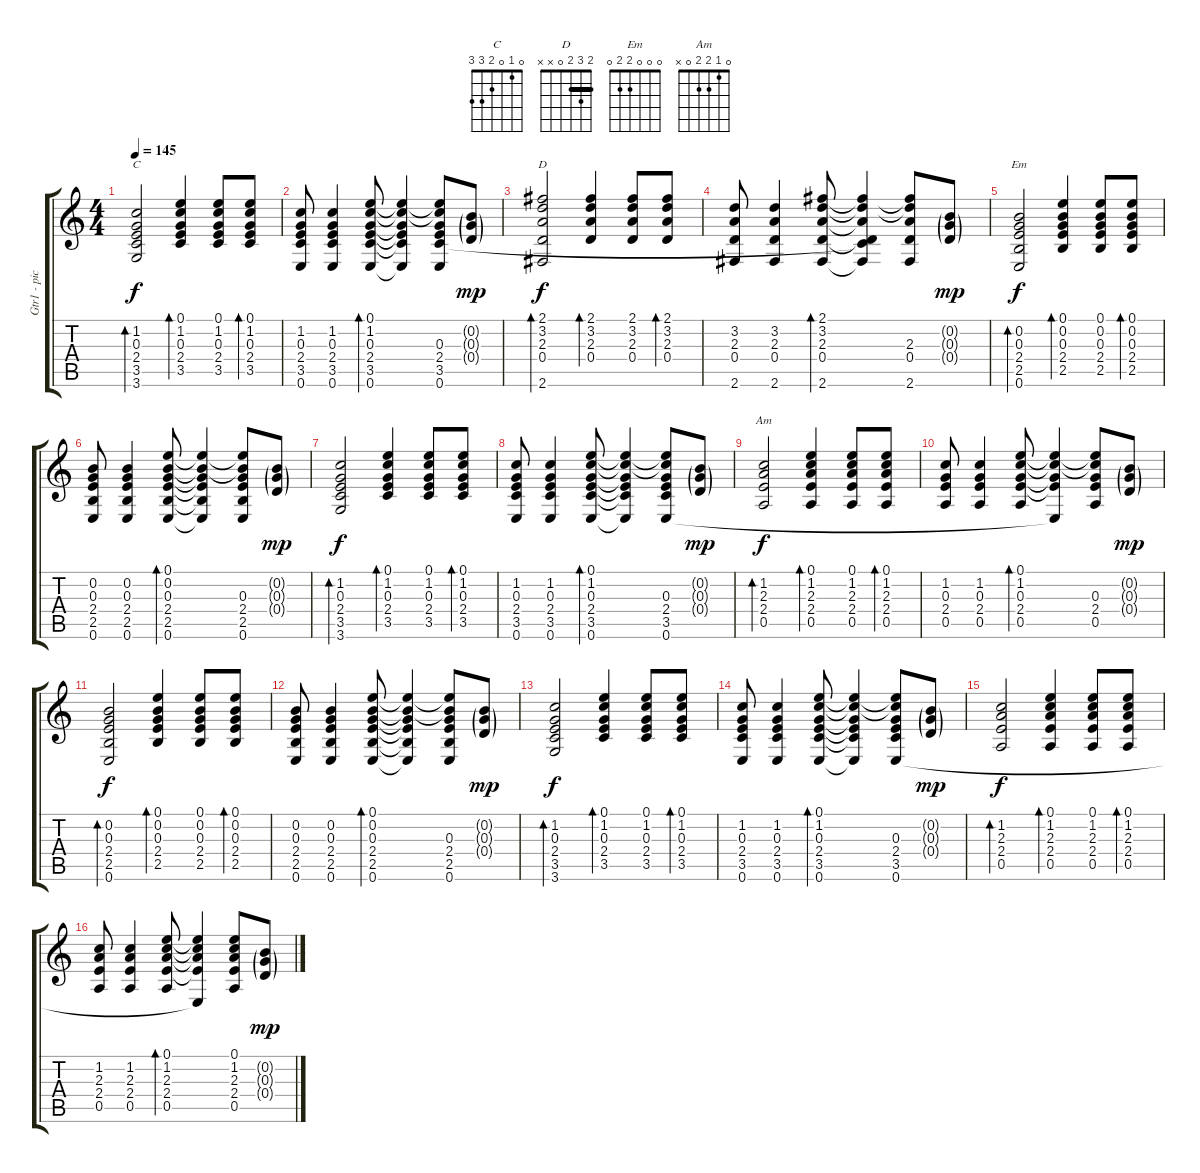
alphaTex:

\track ("Gtr1 - picking + frappé" "Gtr1 - pic") {instrument acousticguitarsteel}
\staff {score tabs}
\tuning (E4 B3 G3 D3 A2 E2) {hide}
\chord ("C" 0 1 0 2 3 3)
\chord ("D" 2 3 2 0 x x) {barre 2}
\chord ("Em" 0 0 0 2 2 0)
\chord ("Am" 0 1 2 2 0 x)
\ts (4 4)
\tempo 145
\clef g2
\ks c
(1.2 0.3 2.4 3.5 3.6).2{bd 120 ch "C" dy f} (0.1 1.2 0.3 2.4 3.5).4{bd 120} (0.1 1.2 0.3 2.4 3.5).8 (0.1 1.2 0.3 2.4 3.5).8{bd 120} |
(1.2 0.3 2.4 3.5 0.6).8 (1.2 0.3 2.4 3.5 0.6).4 (0.1 1.2 0.3 2.4 3.5 0.6).8{bd 120} (0.1{t} 1.2{t} 0.3{t} 2.4{t} 3.5{t} 0.6{t}).4 (0.1{t} 1.2{t} 0.3 2.4 3.5 0.6).8 (0.2{g} 0.3{g} 0.4{g}).8{dy mp} |
(2.1 3.2 2.3 0.4 2.6).2{bd 120 ch "D" dy f} (2.1 3.2 2.3 0.4).4{bd 120} (2.1 3.2 2.3 0.4).8 (2.1 3.2 2.3 0.4).8{bd 120} |
(3.2 2.3 0.4 2.6).8 (3.2 2.3 0.4 2.6).4 (2.1 3.2 2.3 0.4 2.6).8{bd 120} (2.1{t} 3.2{t} 2.3{t} 0.4{t} 3.5{t} 2.6{t}).4 (2.1{t} 3.2{t} 2.3 0.4 2.6).8 (0.2{g} 0.3{g} 0.4{g}).8{dy mp} |
(0.2 0.3 2.4 2.5 0.6).2{bd 120 ch "Em" dy f} (0.1 0.2 0.3 2.4 2.5).4{bd 120} (0.1 0.2 0.3 2.4 2.5).8 (0.1 0.2 0.3 2.4 2.5).8{bd 120} |
(0.2 0.3 2.4 2.5 0.6).8 (0.2 0.3 2.4 2.5 0.6).4 (0.1 0.2 0.3 2.4 2.5 0.6).8{bd 120} (0.1{t} 0.2{t} 0.3{t} 2.4{t} 2.5{t} 0.6{t}).4 (0.1{t} 0.2{t} 0.3 2.4 2.5 0.6).8 (0.2{g} 0.3{g} 0.4{g}).8{dy mp} |
(1.2 0.3 2.4 3.5 3.6).2{bd 120 dy f} (0.1 1.2 0.3 2.4 3.5).4{bd 120} (0.1 1.2 0.3 2.4 3.5).8 (0.1 1.2 0.3 2.4 3.5).8{bd 120} |
(1.2 0.3 2.4 3.5 0.6).8 (1.2 0.3 2.4 3.5 0.6).4 (0.1 1.2 0.3 2.4 3.5 0.6).8{bd 120} (0.1{t} 1.2{t} 0.3{t} 2.4{t} 3.5{t} 0.6{t}).4 (0.1{t} 1.2{t} 0.3 2.4 3.5 0.6).8 (0.2{g} 0.3{g} 0.4{g}).8{dy mp} |
(1.2 2.3 2.4 0.5).2{bd 120 ch "Am" dy f} (0.1 1.2 2.3 2.4 0.5).4{bd 120} (0.1 1.2 2.3 2.4 0.5).8 (0.1 1.2 2.3 2.4 0.5).8{bd 120} |
(1.2 0.3 2.4 0.5).8 (1.2 0.3 2.4 0.5).4 (0.1 1.2 0.3 2.4 0.5).8{bd 120} (0.1{t} 1.2{t} 0.3{t} 2.4{t} 0.6{t}).4 (0.1{t} 1.2{t} 0.3 2.4 0.5).8 (0.2{g} 0.3{g} 0.4{g}).8{dy mp} |
(0.2 0.3 2.4 2.5 0.6).2{bd 120 dy f} (0.1 0.2 0.3 2.4 2.5).4{bd 120} (0.1 0.2 0.3 2.4 2.5).8 (0.1 0.2 0.3 2.4 2.5).8{bd 120} |
(0.2 0.3 2.4 2.5 0.6).8 (0.2 0.3 2.4 2.5 0.6).4 (0.1 0.2 0.3 2.4 2.5 0.6).8{bd 120} (0.1{t} 0.2{t} 0.3{t} 2.4{t} 2.5{t} 0.6{t}).4 (0.1{t} 0.2{t} 0.3 2.4 2.5 0.6).8 (0.2{g} 0.3{g} 0.4{g}).8{dy mp} |
(1.2 0.3 2.4 3.5 3.6).2{bd 120 dy f} (0.1 1.2 0.3 2.4 3.5).4{bd 120} (0.1 1.2 0.3 2.4 3.5).8 (0.1 1.2 0.3 2.4 3.5).8{bd 120} |
(1.2 0.3 2.4 3.5 0.6).8 (1.2 0.3 2.4 3.5 0.6).4 (0.1 1.2 0.3 2.4 3.5 0.6).8{bd 120} (0.1{t} 1.2{t} 0.3{t} 2.4{t} 3.5{t} 0.6{t}).4 (0.1{t} 1.2{t} 0.3 2.4 3.5 0.6).8 (0.2{g} 0.3{g} 0.4{g}).8{dy mp} |
(1.2 2.3 2.4 0.5).2{bd 120 dy f} (0.1 1.2 2.3 2.4 0.5).4{bd 120} (0.1 1.2 2.3 2.4 0.5).8 (0.1 1.2 2.3 2.4 0.5).8{bd 120} |
(1.2 2.3 2.4 0.5).8 (1.2 2.3 2.4 0.5).4 (0.1 1.2 2.3 2.4 0.5).8{bd 120} (0.1{t} 1.2{t} 2.3{t} 2.4{t} 0.6{t}).4 (0.1 1.2 2.3 2.4 0.5).8 (0.2{g} 0.3{g} 0.4{g}).8{dy mp}
